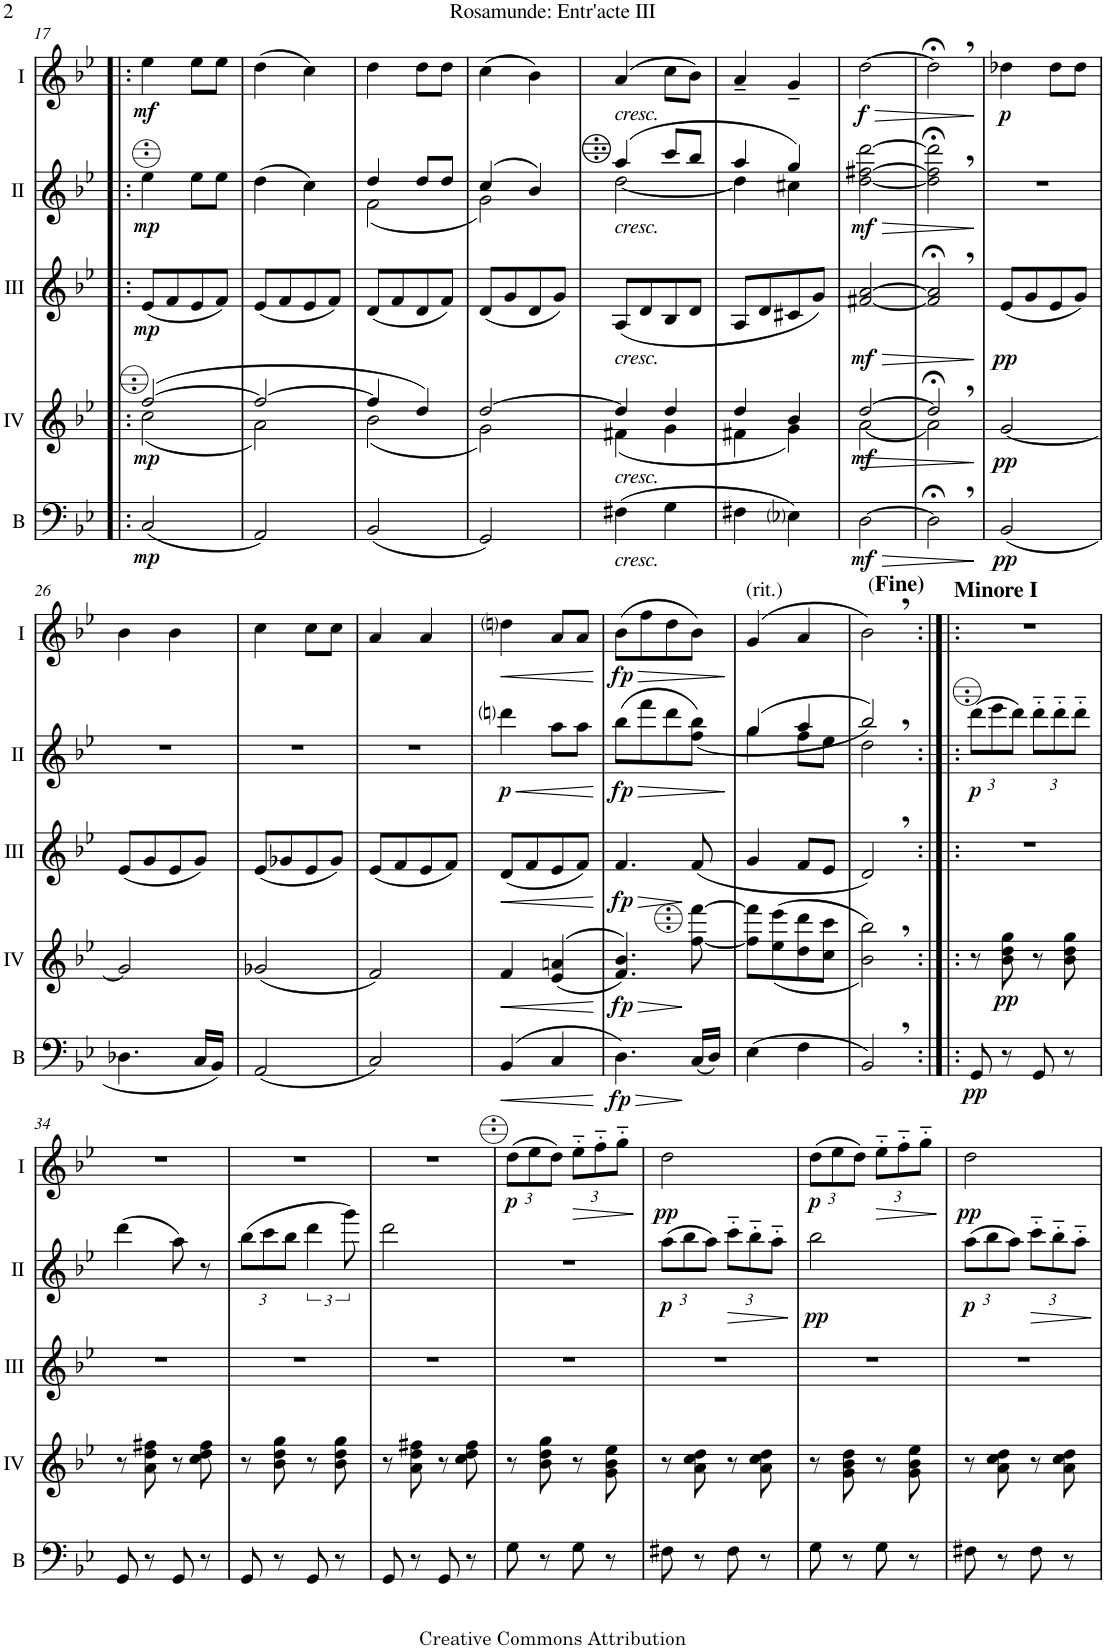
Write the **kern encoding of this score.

**kern	**dynam	**kern	**dynam	**kern	**dynam	**kern	**dynam	**kern	**dynam
*part5	*part5	*part4	*part4	*part3	*part3	*part2	*part2	*part1	*part1
*staff5	*staff5	*staff4	*staff4	*staff3	*staff3	*staff2	*staff2	*staff1	*staff1
*I"Bass	*	*I"Acc. 4	*	*I"Acc. 3	*	*I"Acc. 2	*	*I"Acc. 1	*
*I'B	*	*	*	*	*	*	*	*	*
!!LO:PB:g=z
*clefF4	*	*clefG2	*	*clefG2	*	*clefG2	*	*clefG2	*
*Trd7c12	*	*Trd7c12	*	*	*	*	*	*	*
*k[b-e-]	*	*k[b-e-]	*	*k[b-e-]	*	*k[b-e-]	*	*k[b-e-]	*
*M2/4	*	*M2/4	*	*M2/4	*	*M2/4	*	*M2/4	*
=17!|:	=17!|:	=17!|:	=17!|:	=17!|:	=17!|:	=17!|:	=17!|:	=17!|:	=17!|:
*	*	*^	*	*	*	*	*	*	*
!	!LO:DY:b	!	!	!LO:DY:b	!	!LO:DY:b	!	!LO:DY:b	!	!LO:DY:b
(2C/	mp	([2ff/	(2cc\	mp	(8e-/L	mp	4ee-\	mp	4ee-\	mf
.	.	.	.	.	8f/	.	.	.	.	.
.	.	.	.	.	8e-/	.	8ee-\L	.	8ee-\L	.
.	.	.	.	.	8f/J)	.	8ee-\J	.	8ee-\J	.
=18	=18	=18	=18	=18	=18	=18	=18	=18	=18	=18
2AA/)	.	2ff/_	2a\)	.	(8e-/L	.	(4dd\	.	(4dd\	.
.	.	.	.	.	8f/	.	.	.	.	.
.	.	.	.	.	8e-/	.	4cc\)	.	4cc\)	.
.	.	.	.	.	8f/J)	.	.	.	.	.
=19	=19	=19	=19	=19	=19	=19	=19	=19	=19	=19
*	*	*	*	*	*	*	*^	*	*	*
(2BB-/	.	4ff/]	(2b-\	.	(8d/L	.	4dd/	(2f\	.	4dd\	.
.	.	.	.	.	8f/	.	.	.	.	.	.
.	.	4dd/)	.	.	8d/	.	8dd/L	.	.	8dd\L	.
.	.	.	.	.	8f/J)	.	8dd/J	.	.	8dd\J	.
=20	=20	=20	=20	=20	=20	=20	=20	=20	=20	=20	=20
2GG/)	.	[2dd/	2g\)	.	(8d/L	.	(4cc/	2g\)	.	(4cc\	.
.	.	.	.	.	8g/	.	.	.	.	.	.
.	.	.	.	.	8d/	.	4b-/)	.	.	4b-\)	.
.	.	.	.	.	8g/J)	.	.	.	.	.	.
=21	=21	=21	=21	=21	=21	=21	=21	=21	=21	=21	=21
!	!	!	!	!	!	!	!	!	!	!LO:TX:b:i:t=cresc.	!
!	!	!	!	!	!	!	!LO:TX:b:i:t=cresc.	!	!	!	!
!	!	!	!	!	!LO:TX:b:i:t=cresc.	!	!	!	!	!	!
!	!	!LO:TX:b:i:t=cresc.	!	!	!	!	!	!	!	!	!
!LO:TX:b:i:t=cresc.	!	!	!	!	!	!	!	!	!	!	!
(4F#X\	.	4dd/]	(4f#X\	.	(<8A/L	.	(4a/	[2d\	.	(4a/	.
.	.	.	.	.	8d/	.	.	.	.	.	.
4G\	.	4dd/	4g\	.	8B-/	.	8cc/L	.	.	8cc\L	.
.	.	.	.	.	8d/J	.	8b-/J	.	.	8b-\J)	.
=22	=22	=22	=22	=22	=22	=22	=22	=22	=22	=22	=22
4F#X\	.	4dd/	4f#X\	.	8A/L	.	4a/	4d\]	.	4a~/	.
.	.	.	.	.	8d/	.	.	.	.	.	.
4E-i\)	.	4b-/	4g\)	.	8c#X/	.	4g/)	4c#X\	.	4g~/	.
.	.	.	.	.	8g/J)	.	.	.	.	.	.
*	*	*	*	*	*	*	*v	*v	*	*	*
=23	=23	=23	=23	=23	=23	=23	=23	=23	=23	=23
!	!LO:HP:b	!	!	!LO:HP:b	!	!LO:HP:b	!	!LO:HP:b	!	!LO:HP:b
!	!LO:DY:n=1:b	!	!	!LO:DY:n=1:b	!	!LO:DY:n=1:b	!	!LO:DY:n=1:b	!	!LO:DY:n=1:b
[2D\	> mf	[2dd/	[2a\	> mf	[2f#X/ [2a/	> mf	[2d\ [2f#X\ [2dd\	> mf	[2dd\	> f
=24	=24	=24	=24	=24	=24	=24	=24	=24	=24	=24
2D;<,\]	.	2dd;<,/]	2a\]	.	2f#/];<, 2a/];<,	.	2d\];<, 2f#\];<, 2dd\];<,	.	2dd;<,\]	.
*	*	*v	*v	*	*	*	*	*	*	*
.	]	.	]	.	]	.	]	.	]
=25	=25	=25	=25	=25	=25	=25	=25	=25	=25
!	!LO:DY:b	!	!LO:DY:b	!	!LO:DY:b	!	!	!	!LO:DY:b
(<2BB-/	pp	[2g/	pp	(8e-/L	pp	2r	.	4dd-X\	p
.	.	.	.	8g/	.	.	.	.	.
.	.	.	.	8e-/	.	.	.	8dd-\L	.
.	.	.	.	8g/J)	.	.	.	8dd-\J	.
!!LO:LB:g=z
=26	=26	=26	=26	=26	=26	=26	=26	=26	=26
4.D-X\	.	2g/]	.	(8e-/L	.	2r	.	4b-\	.
.	.	.	.	8g/	.	.	.	.	.
.	.	.	.	8e-/	.	.	.	4b-\	.
16C/LL	.	.	.	8g/J)	.	.	.	.	.
16BB-/JJ)	.	.	.	.	.	.	.	.	.
=27	=27	=27	=27	=27	=27	=27	=27	=27	=27
(2AA/	.	(2g-X/	.	(8e-/L	.	2r	.	4cc\	.
.	.	.	.	8g-X/	.	.	.	.	.
.	.	.	.	8e-/	.	.	.	8cc\L	.
.	.	.	.	8g-/J)	.	.	.	8cc\J	.
=28	=28	=28	=28	=28	=28	=28	=28	=28	=28
2C/)	.	2f/)	.	(8e-/L	.	2r	.	4a/	.
.	.	.	.	8f/	.	.	.	.	.
.	.	.	.	8e-/	.	.	.	4a/	.
.	.	.	.	8f/J)	.	.	.	.	.
=29	=29	=29	=29	=29	=29	=29	=29	=29	=29
!	!LO:HP:b	!	!LO:HP:b	!	!LO:HP:b	!	!LO:HP:b	!	!LO:HP:b
!	!	!	!	!	!	!	!LO:DY:n=1:b	!	!
(4BB-/	<	4f/	<	(8d/L	<	4ddni\	< p	4ddni\	<
.	.	.	.	8f/	.	.	.	.	.
4C/	.	((>4e-/ 4an/	.	8e-/	.	8a\L	.	8a/L	.
.	.	.	.	8f/J)	.	8a\J	.	8a/J	.
.	[	.	[	.	[	.	[	.	[
=30	=30	=30	=30	=30	=30	=30	=30	=30	=30
!	!LO:HP:b	!	!LO:HP:b	!	!LO:HP:b	!	!LO:HP:b	!	!LO:HP:b
!	!LO:DY:n=1:b	!	!LO:DY:n=1:b	!	!LO:DY:n=1:b	!	!LO:DY:n=1:b	!	!LO:DY:n=1:b
4.D\)	> fp	4.f/ 4.b-/))	> fp	4.f/	> fp	(8b-\L	> fp	(8b-\L	> fp
.	.	.	.	.	.	8ff\	.	8ff\	.
.	.	.	.	.	.	8dd\	.	8dd\	.
(16C/LL	]	[8ff\ [8fff\	]	(8f/	]	(<8f\ 8b-\J)	.	8b-\J)	.
16D/JJ)	.	.	.	.	.	.	.	.	.
.	.	.	.	.	.	.	]	.	]
=31	=31	=31	=31	=31	=31	=31	=31	=31	=31
*	*	*	*	*	*	*^	*	*	*
!	!	!	!	!	!	!	!	!	!LO:TX:a:t=(rit.)	!
(4E-\	.	8ff\] 8fff\]L	.	4g/	.	(4g/	4g\	.	(4g/	.
.	.	((<8ee-\ 8eee-\	.	.	.	.	.	.	.	.
4F\	.	8dd\ 8ddd\	.	8f/L	.	4a/	8f\L	.	4a/	.
.	.	8cc\ 8ccc\J	.	8e-/J	.	.	8e-\J	.	.	.
=32	=32	=32	=32	=32	=32	=32	=32	=32	=32	=32
2BB-,/)	.	2b-\, 2bb-\,))	.	2d,/)	.	2b-,/))	2d\	.	2b-,\)	.
!	!	!	!	!	!	!	!	!	!LO:TX:a:t=(<b><font size="12"/>Fine)</b>	!
*	*	*	*	*	*	*v	*v	*	*	*
=33:|!|:	=33:|!|:	=33:|!|:	=33:|!|:	=33:|!|:	=33:|!|:	=33:|!|:	=33:|!|:	=33:|!|:	=33:|!|:
*	*	*	*	*	*	*Xbrackettup	*	*	*
*	*	*	*	*	*	*^	*	*	*
!	!	!	!	!	!	!	!	!	!LO:TX:a:B:t=Minore I	!
!	!LO:DY:b	!	!	!	!	!	!	!LO:DY:b	!	!
*	*	*	*	*	*	*v	*v	*	*	*
8GG/	pp	8r	.	2r	.	(12dd\L	p	2r	.
.	.	.	.	.	.	12ee-\	.	.	.
!	!	!	!LO:DY:b	!	!	!	!	!	!
8r	.	8b-\ 8dd\ 8gg\	pp	.	.	.	.	.	.
.	.	.	.	.	.	12dd\J)	.	.	.
8GG/	.	8r	.	.	.	12dd'~\L	.	.	.
.	.	.	.	.	.	12dd'~\	.	.	.
8r	.	8b-\ 8dd\ 8gg\	.	.	.	.	.	.	.
.	.	.	.	.	.	12dd'~\J	.	.	.
!!LO:LB:g=z
=34	=34	=34	=34	=34	=34	=34	=34	=34	=34
8GG/	.	8r	.	2r	.	(4dd\	.	2r	.
8r	.	8a\ 8dd\ 8ff#X\	.	.	.	.	.	.	.
8GG/	.	8r	.	.	.	8a\)	.	.	.
8r	.	8cc\ 8dd\ 8ff#\	.	.	.	8r	.	.	.
=35	=35	=35	=35	=35	=35	=35	=35	=35	=35
8GG/	.	8r	.	2r	.	(12b-\L	.	2r	.
.	.	.	.	.	.	12cc\	.	.	.
8r	.	8b-\ 8dd\ 8gg\	.	.	.	.	.	.	.
.	.	.	.	.	.	12b-\J	.	.	.
*	*	*	*	*	*	*brackettup	*	*	*
8GG/	.	8r	.	.	.	6dd\	.	.	.
8r	.	8b-\ 8dd\ 8gg\	.	.	.	.	.	.	.
.	.	.	.	.	.	12gg\)	.	.	.
=36	=36	=36	=36	=36	=36	=36	=36	=36	=36
8GG/	.	8r	.	2r	.	2dd\	.	2r	.
8r	.	8a\ 8dd\ 8ff#X\	.	.	.	.	.	.	.
8GG/	.	8r	.	.	.	.	.	.	.
8r	.	8cc\ 8dd\ 8ff#\	.	.	.	.	.	.	.
=37	=37	=37	=37	=37	=37	=37	=37	=37	=37
*	*	*	*	*	*	*	*	*Xbrackettup	*
!	!	!	!	!	!	!	!	!	!LO:DY:b
8G\	.	8r	.	2r	.	2r	.	(12dd\L	p
.	.	.	.	.	.	.	.	12ee-\	.
8r	.	8b-\ 8dd\ 8gg\	.	.	.	.	.	.	.
.	.	.	.	.	.	.	.	12dd\J)	.
!	!	!	!	!	!	!	!	!	!LO:HP:b
8G\	.	8r	.	.	.	.	.	12ee-'~\L	>
.	.	.	.	.	.	.	.	12ff'~\	.
8r	.	8g\ 8b-\ 8ee-\	.	.	.	.	.	.	.
.	.	.	.	.	.	.	.	12gg'~\J	.
.	.	.	.	.	.	.	.	.	]
=38	=38	=38	=38	=38	=38	=38	=38	=38	=38
*	*	*	*	*	*	*Xbrackettup	*	*	*
!	!	!	!	!	!	!	!LO:DY:b	!	!LO:DY:b
8F#X\	.	8r	.	2r	.	(12a\L	p	2dd\	pp
.	.	.	.	.	.	12b-\	.	.	.
8r	.	8a\ 8cc\ 8dd\	.	.	.	.	.	.	.
.	.	.	.	.	.	12a\J)	.	.	.
!	!	!	!	!	!	!	!LO:HP:b	!	!
8F#\	.	8r	.	.	.	12cc'~\L	>	.	.
.	.	.	.	.	.	12b-'~\	.	.	.
8r	.	8a\ 8cc\ 8dd\	.	.	.	.	.	.	.
.	.	.	.	.	.	12a'~\J	.	.	.
.	.	.	.	.	.	.	]	.	.
=39	=39	=39	=39	=39	=39	=39	=39	=39	=39
!	!	!	!	!	!	!	!LO:DY:b	!	!LO:DY:b
8G\	.	8r	.	2r	.	2b-\	pp	(12dd\L	p
.	.	.	.	.	.	.	.	12ee-\	.
8r	.	8g\ 8b-\ 8dd\	.	.	.	.	.	.	.
.	.	.	.	.	.	.	.	12dd\J)	.
!	!	!	!	!	!	!	!	!	!LO:HP:b
8G\	.	8r	.	.	.	.	.	12ee-'~\L	>
.	.	.	.	.	.	.	.	12ff'~\	.
8r	.	8g\ 8b-\ 8ee-\	.	.	.	.	.	.	.
.	.	.	.	.	.	.	.	12gg'~\J	.
.	.	.	.	.	.	.	.	.	]
=40	=40	=40	=40	=40	=40	=40	=40	=40	=40
!	!	!	!	!	!	!	!LO:DY:b	!	!LO:DY:b
8F#X\	.	8r	.	2r	.	(12a\L	p	2dd\	pp
.	.	.	.	.	.	12b-\	.	.	.
8r	.	8a\ 8cc\ 8dd\	.	.	.	.	.	.	.
.	.	.	.	.	.	12a\J)	.	.	.
!	!	!	!	!	!	!	!LO:HP:b	!	!
8F#\	.	8r	.	.	.	12cc'~\L	>	.	.
.	.	.	.	.	.	12b-'~\	.	.	.
8r	.	8a\ 8cc\ 8dd\	.	.	.	.	.	.	.
.	.	.	.	.	.	12a'~\J	.	.	.
.	.	.	.	.	.	.	]	.	.
=	=	=	=	=	=	=	=	=	=
*-	*-	*-	*-	*-	*-	*-	*-	*-	*-
